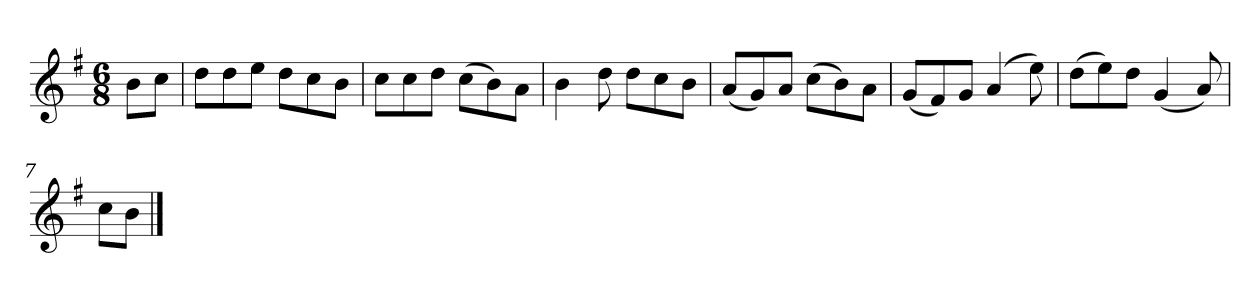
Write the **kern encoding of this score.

**kern
*part1
*staff1
*k[f#]
*M6/8
*MM120
=
8bL
8ccJ
=1
8ddL
8dd
8eeJ
8ddL
8cc
8bJ
=2
8ccL
8cc
8ddJ
(8ccL
8b)
8aJ
=3
4b
8dd
8ddL
8cc
8bJ
=4
(8aL
8g)
8aJ
(8ccL
8b)
8aJ
=5
(8gL
8f#)
8gJ
(4a
8ee)
=6
(8ddL
8ee)
8ddJ
(4g
8a)
=7
8ccL
8bJ
==
*-
